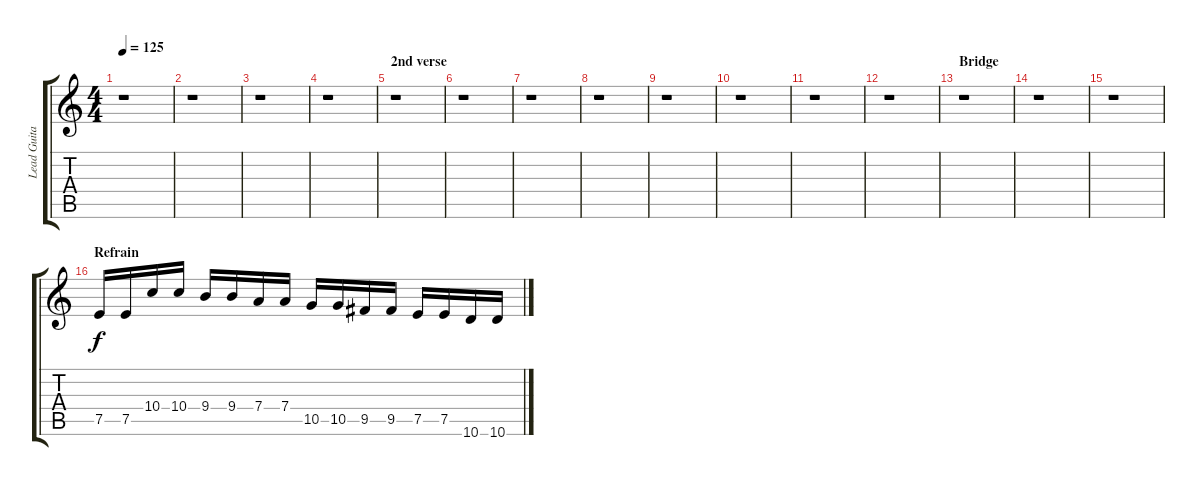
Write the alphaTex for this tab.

\track ("Lead Guitar" "Lead Guita") {instrument distortionguitar}
\staff {score tabs}
\tuning (E4 B3 G3 D3 A2 E2) {hide}
\ts (4 4)
\tempo 125
\clef g2
\ks c
r.1{dy f} |
r.1 |
r.1 |
r.1 |
\section ("" "2nd verse")
r.1 |
r.1 |
r.1 |
r.1 |
r.1 |
r.1 |
r.1 |
r.1 |
\section ("" "Bridge")
r.1 |
r.1 |
r.1 |
\section ("" "Refrain")
7.5.16 7.5.16 10.4.16 10.4.16 9.4.16 9.4.16 7.4.16 7.4.16 10.5.16 10.5.16 9.5.16 9.5.16 7.5.16 7.5.16 10.6.16 10.6.16
